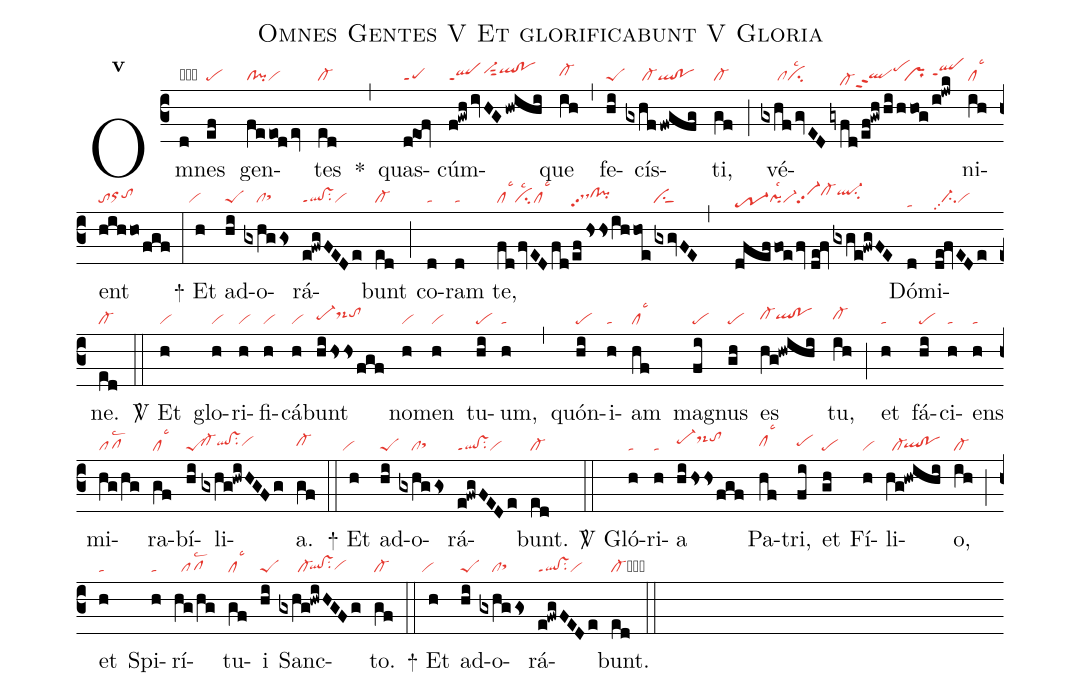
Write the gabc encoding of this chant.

name:Omnes Gentes V Et glorificabunt V Gloria;
office-part:re;
mode:5;
nabc-lines:1;
%%
initial-style: 1;
name:Omnes gentes;
mode: 5;
office-part: Responsorium;
annotation: Resp.;
annotation: v;
nabc-lines:1;
%%
(c3) Om(d|obta)nes(ef|pe) gen(feeodev|cl!pivi)tes(ed|cl-) <sp>*</sp>(,) quas(d!eof|peppt1)cúm(f!gwh/ivHG/hwihi|qlppt1vi-hisut2qlhi!pohi)que(ih|cl-hh) (,) fe(hi|peS)cís(gxhffwgfg|/////cl-ql!po)ti,(gf|cl-) (;) vé(gxhf/gvED|/////clcilsc2|gyfd/ef!gwh/hi/hhog|///cl-hdqlhgppt2pehj``pr|i!jwk|qlhhppt1)ni(ih|cllsc3)ent(hihho/fgf|toorhhtohh) (:)

<sp>+</sp> Et(h|``vi) ad(hi|peS)o(gxhggs|////clsthh)rá(e!fwgFEDe|ql!vsppt1su2vi)bunt(ed|cl-) (;) co(d|ta)ram(d|ta) te,(fd/fvED/fd|cllsc3cilsc2cllsc3|ef/hshsihhoe|dshhpp2clhh!pihh|/gxgvFE,|visu1sut1) (dfef/foe/fv//de!fv/gxge!fwgFE|tr-1hdpilsc2vi-vi-pp2cl-hiql-hisu2) Dó(d|tahd)mi(de!fvEDe|//ci-pp2vi)ne.(ed|cl-) (::)

<sp>V/</sp> Et(h|vi) glo(h|vi)ri(h|vi)fi(h|vi)cá(h|vi)bunt(hihshsfgf|pe-hhds-hitohi) no(h|vi)men(h|vi) tu(hi|pe)um,(h|ta) (,) quón(hi|pe)i(h|ta)am(hf|cllsc3) ma(fi|pe)gnus(gh|pe) es(hg!hwihi|cl-hhqlhh!pohh) tu,(ih|cl-hh) (;) et(h|ta) fá(hi|pe)ci(h|ta)ens(h|ta) mi(hg/hg|pflsc2)ra(gf|cllsc3)bí(hi|peS)li(gxhg!hwiHGFg|cl-hhqlhh!vshhsu2vihh)a.(gf|cl-hh) (::)

<sp>+</sp> Et(h|``vi) ad(hi|peS)o(gxhggs|////clsthh)rá(e!fwgFEDe|ql!vsppt1su2vi)bunt.(ed|cl-) (::)

<sp>V/</sp> Gló(h|ta)ri(h|ta)a(hi/hshs/fgf|pe-hids-hjtohj) Pa(hf|clhhlsc3)tri,(fi|pehh) et(gh|pe) Fí(h|vi)li(hg!hwihi|//cl-`qlhg!pohg)o,(ih|cl-) (;) et(h|ta) Spi(h|ta)rí(hg/hg|//pflsc2)tu(gf|cllsc3)i(hi|peS) Sanc(gxhg!hwiHGFg|//////cl-`qlhg!vshgsu2vihg)to.(gf|cl-) (::)

<sp>+</sp> Et(h|``vi) ad(hi|peS)o(gxhggs|////clsthh)rá(e!fwgFEDe|ql!vsppt1su2vi)bunt.(ed|cl-cb) (::)
